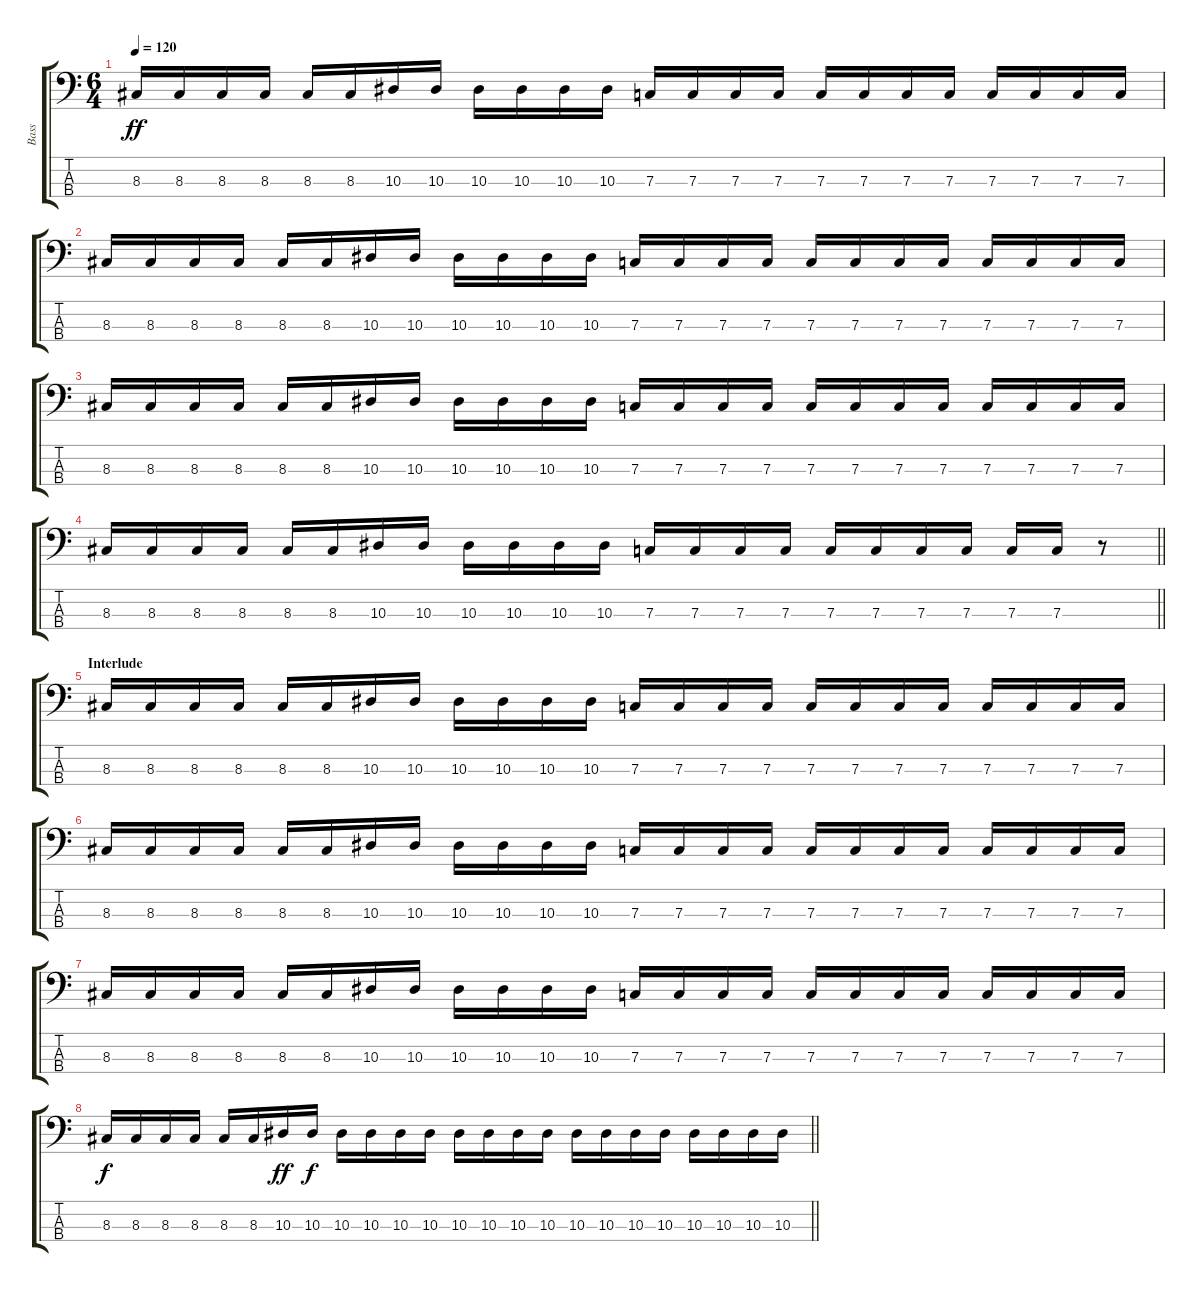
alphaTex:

\track ("Bass" "Bass") {instrument electricbasspick}
\staff {score tabs}
\tuning (Eb2 Bb1 F1 C1) {hide}
\ts (6 4)
\section ("" "")
\tempo 120
\clef f4
\ks c
8.3.16{dy ff} 8.3.16 8.3.16 8.3.16 8.3.16 8.3.16 10.3.16 10.3.16 10.3.16 10.3.16 10.3.16 10.3.16 7.3.16 7.3.16 7.3.16 7.3.16 7.3.16 7.3.16 7.3.16 7.3.16 7.3.16 7.3.16 7.3.16 7.3.16 |
8.3.16 8.3.16 8.3.16 8.3.16 8.3.16 8.3.16 10.3.16 10.3.16 10.3.16 10.3.16 10.3.16 10.3.16 7.3.16 7.3.16 7.3.16 7.3.16 7.3.16 7.3.16 7.3.16 7.3.16 7.3.16 7.3.16 7.3.16 7.3.16 |
8.3.16 8.3.16 8.3.16 8.3.16 8.3.16 8.3.16 10.3.16 10.3.16 10.3.16 10.3.16 10.3.16 10.3.16 7.3.16 7.3.16 7.3.16 7.3.16 7.3.16 7.3.16 7.3.16 7.3.16 7.3.16 7.3.16 7.3.16 7.3.16 |
\barLineRight lightlight
8.3.16 8.3.16 8.3.16 8.3.16 8.3.16 8.3.16 10.3.16 10.3.16 10.3.16 10.3.16 10.3.16 10.3.16 7.3.16 7.3.16 7.3.16 7.3.16 7.3.16 7.3.16 7.3.16 7.3.16 7.3.16 7.3.16 r.8 |
\section ("" "Interlude")
8.3.16 8.3.16 8.3.16 8.3.16 8.3.16 8.3.16 10.3.16 10.3.16 10.3.16 10.3.16 10.3.16 10.3.16 7.3.16 7.3.16 7.3.16 7.3.16 7.3.16 7.3.16 7.3.16 7.3.16 7.3.16 7.3.16 7.3.16 7.3.16 |
8.3.16 8.3.16 8.3.16 8.3.16 8.3.16 8.3.16 10.3.16 10.3.16 10.3.16 10.3.16 10.3.16 10.3.16 7.3.16 7.3.16 7.3.16 7.3.16 7.3.16 7.3.16 7.3.16 7.3.16 7.3.16 7.3.16 7.3.16 7.3.16 |
8.3.16 8.3.16 8.3.16 8.3.16 8.3.16 8.3.16 10.3.16 10.3.16 10.3.16 10.3.16 10.3.16 10.3.16 7.3.16 7.3.16 7.3.16 7.3.16 7.3.16 7.3.16 7.3.16 7.3.16 7.3.16 7.3.16 7.3.16 7.3.16 |
\barLineRight lightlight
8.3.16{dy f} 8.3.16 8.3.16 8.3.16 8.3.16 8.3.16 10.3.16{dy ff} 10.3.16{dy f} 10.3.16 10.3.16 10.3.16 10.3.16 10.3.16 10.3.16 10.3.16 10.3.16 10.3.16 10.3.16 10.3.16 10.3.16 10.3.16 10.3.16 10.3.16 10.3.16
